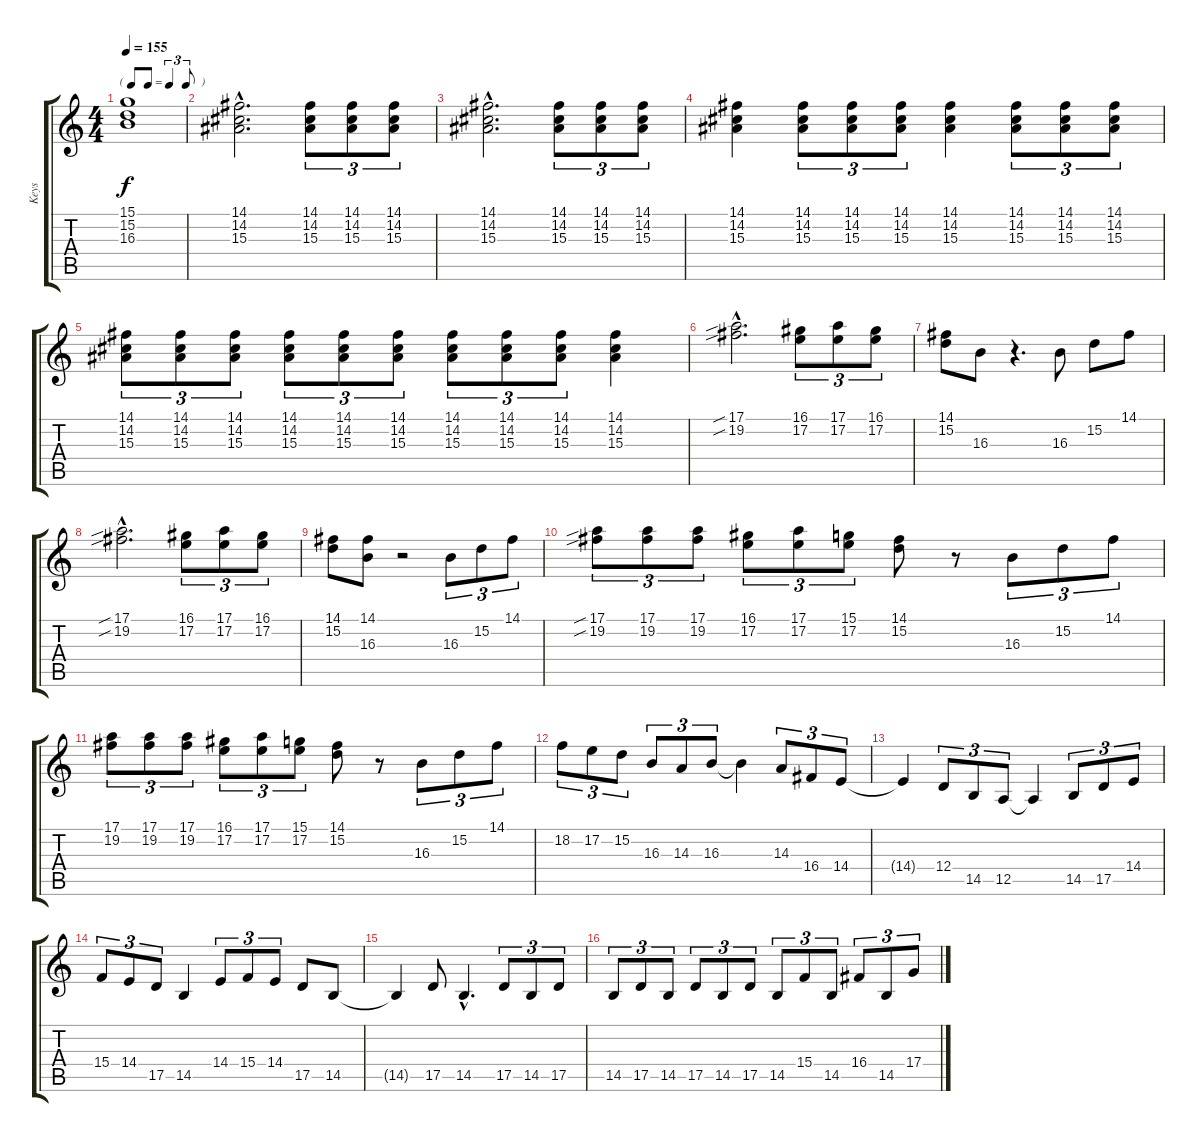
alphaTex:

\track ("Keys" "Keys") {instrument rockorgan}
\staff {score tabs}
\tuning (E4 B3 G3 D3 A2 E2) {hide}
\ts (4 4)
\tf triplet8th
\tempo 155
\clef g2
\ks c
(15.1 15.2 16.3).1{dy f} |
(14.1{hac} 14.2{hac} 15.3{hac}).2{d} (14.1 14.2 15.3).8{tu (3 2)} (14.1 14.2 15.3).8{tu (3 2)} (14.1 14.2 15.3).8{tu (3 2)} |
(14.1{hac} 14.2{hac} 15.3{hac}).2{d} (14.1 14.2 15.3).8{tu (3 2)} (14.1 14.2 15.3).8{tu (3 2)} (14.1 14.2 15.3).8{tu (3 2)} |
(14.1 14.2 15.3).4 (14.1 14.2 15.3).8{tu (3 2)} (14.1 14.2 15.3).8{tu (3 2)} (14.1 14.2 15.3).8{tu (3 2)} (14.1 14.2 15.3).4 (14.1 14.2 15.3).8{tu (3 2)} (14.1 14.2 15.3).8{tu (3 2)} (14.1 14.2 15.3).8{tu (3 2)} |
(14.1 14.2 15.3).8{tu (3 2)} (14.1 14.2 15.3).8{tu (3 2)} (14.1 14.2 15.3).8{tu (3 2)} (14.1 14.2 15.3).8{tu (3 2)} (14.1 14.2 15.3).8{tu (3 2)} (14.1 14.2 15.3).8{tu (3 2)} (14.1 14.2 15.3).8{tu (3 2)} (14.1 14.2 15.3).8{tu (3 2)} (14.1 14.2 15.3).8{tu (3 2)} (14.1 14.2 15.3).4 |
(17.1{sib hac} 19.2{sib hac}).2{d volume 14} (16.1 17.2).8{tu (3 2)} (17.1 17.2).8{tu (3 2)} (16.1 17.2).8{tu (3 2)} |
(14.1 15.2).8 16.3.8 r.4{d} 16.3.8 15.2.8 14.1.8 |
(17.1{sib hac} 19.2{sib hac}).2{d} (16.1 17.2).8{tu (3 2)} (17.1 17.2).8{tu (3 2)} (16.1 17.2).8{tu (3 2)} |
(14.1 15.2).8 (14.1 16.3).8 r.2 16.3.8{tu (3 2)} 15.2.8{tu (3 2)} 14.1.8{tu (3 2)} |
(17.1{sib} 19.2{sib}).8{tu (3 2)} (17.1 19.2).8{tu (3 2)} (17.1 19.2).8{tu (3 2)} (16.1 17.2).8{tu (3 2)} (17.1 17.2).8{tu (3 2)} (15.1 17.2).8{tu (3 2)} (14.1 15.2).8 r.8 16.3.8{tu (3 2)} 15.2.8{tu (3 2)} 14.1.8{tu (3 2)} |
(17.1 19.2).8{tu (3 2)} (17.1 19.2).8{tu (3 2)} (17.1 19.2).8{tu (3 2)} (16.1 17.2).8{tu (3 2)} (17.1 17.2).8{tu (3 2)} (15.1 17.2).8{tu (3 2)} (14.1 15.2).8 r.8 16.3.8{tu (3 2)} 15.2.8{tu (3 2)} 14.1.8{tu (3 2)} |
18.2.8{tu (3 2)} 17.2.8{tu (3 2)} 15.2.8{tu (3 2)} 16.3.8{tu (3 2)} 14.3.8{tu (3 2)} 16.3.8{tu (3 2)} 16.3{t}.4 14.3.8{tu (3 2)} 16.4.8{tu (3 2)} 14.4.8{tu (3 2)} |
14.4{t}.4 12.4.8{tu (3 2)} 14.5.8{tu (3 2)} 12.5.8{tu (3 2)} 12.5{t}.4 14.5.8{tu (3 2)} 17.5.8{tu (3 2)} 14.4.8{tu (3 2)} |
15.4.8{tu (3 2)} 14.4.8{tu (3 2)} 17.5.8{tu (3 2)} 14.5.4 14.4.8{tu (3 2)} 15.4.8{tu (3 2)} 14.4.8{tu (3 2)} 17.5.8 14.5.8 |
14.5{t}.4 17.5.8 14.5{hac}.4{d} 17.5.8{tu (3 2)} 14.5.8{tu (3 2)} 17.5.8{tu (3 2)} |
14.5.8{tu (3 2)} 17.5.8{tu (3 2)} 14.5.8{tu (3 2)} 17.5.8{tu (3 2)} 14.5.8{tu (3 2)} 17.5.8{tu (3 2)} 14.5.8{tu (3 2)} 15.4.8{tu (3 2)} 14.5.8{tu (3 2)} 16.4.8{tu (3 2)} 14.5.8{tu (3 2)} 17.4.8{tu (3 2)}
